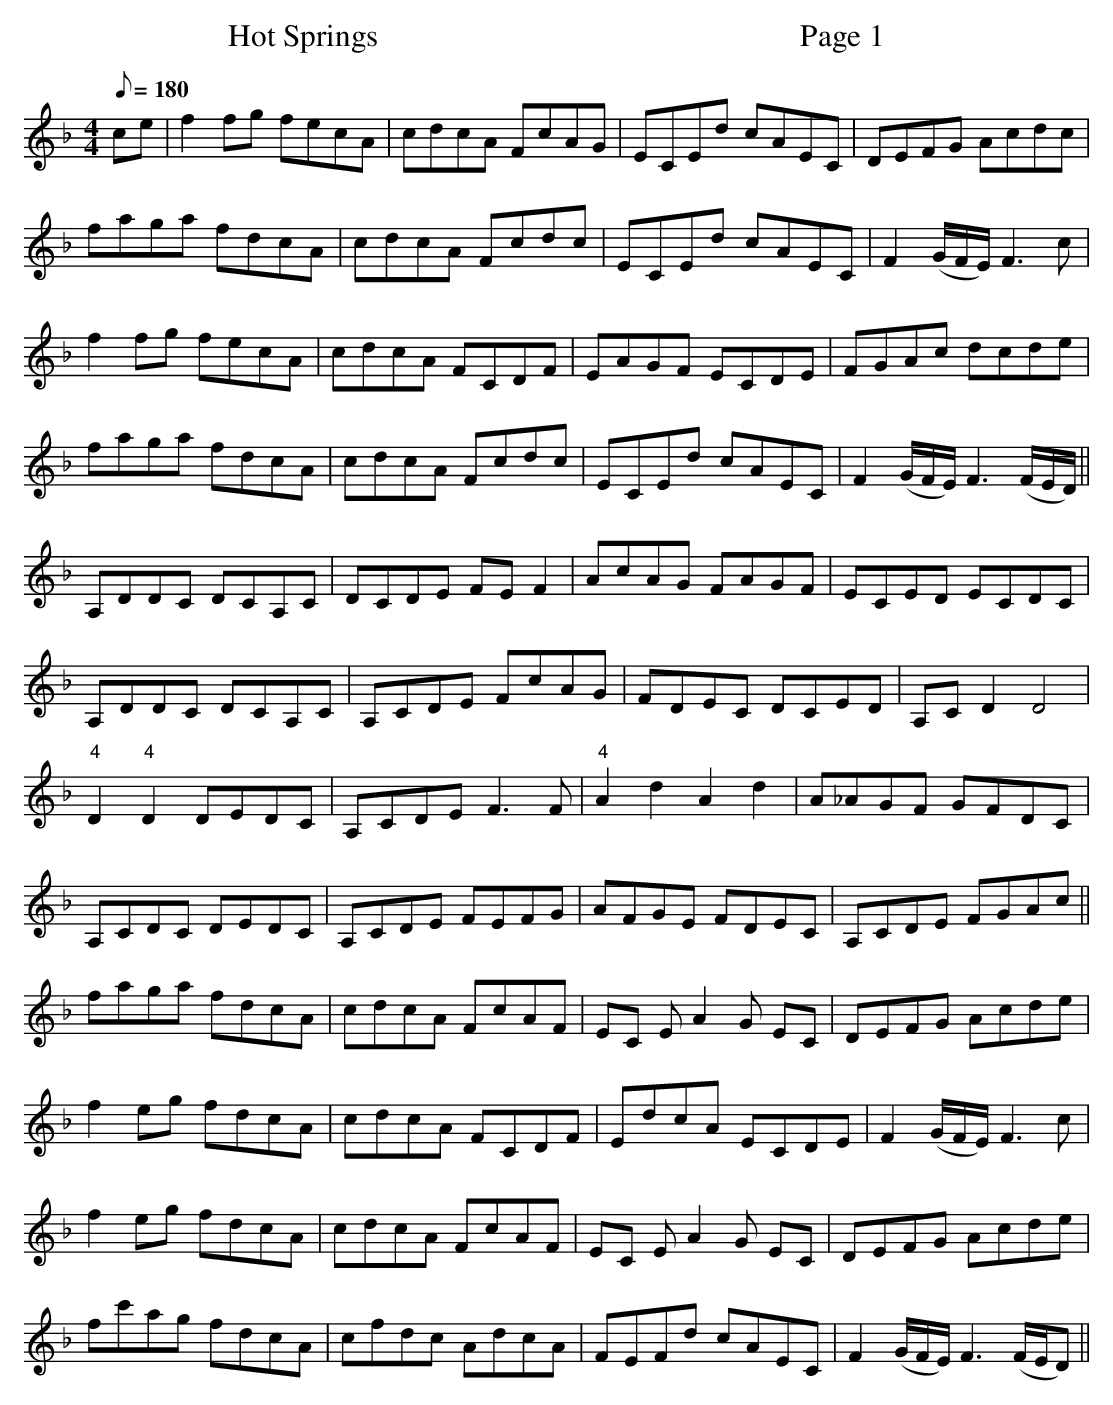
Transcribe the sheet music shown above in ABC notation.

X:1
T:Hot Springs                                                      Page 1
M:4/4
L:1/8
Q:180
K:F
ce|f2 fg fecA|cdcA FcAG|ECEd cAEC|DEFG Acdc|!
faga fdcA|cdcA Fcdc|ECEd cAEC| F2 (G/2F/2E/2) F3 c|!
f2 fg fecA|cdcA FCDF|EAGF ECDE|FGAc dcde|!
faga fdcA|cdcA Fcdc|ECEd cAEC|F2 (G/2F/2E/2) F3 (F/2E/2D/2)||!
A,DDC DCA,C|DCDE FE F2|AcAG FAGF|ECED ECDC|!
A,DDC DCA,C|A,CDE FcAG|FDEC DCED|A,C D2 D4|!
"4"D2 "4"D2 DEDC|A,CDE F3 F|"4"A2 d2 A2 d2|A_AGF GFDC|!
A,CDC DEDC|A,CDE FEFG|AFGE FDEC|A,CDE FGAc||!
faga fdcA|cdcA FcAF|EC E A2 G EC|DEFG Acde|!
f2 eg fdcA|cdcA FCDF|EdcA ECDE|F2 (G/2F/2E/2) F3 c|!
f2 eg fdcA|cdcA FcAF|EC E A2 G EC|DEFG Acde|!
fc'ag fdcA|cfdc AdcA|FEFd cAEC|F2 (G/2F/2E/2) F3 (F/2E/2D/3)||!
